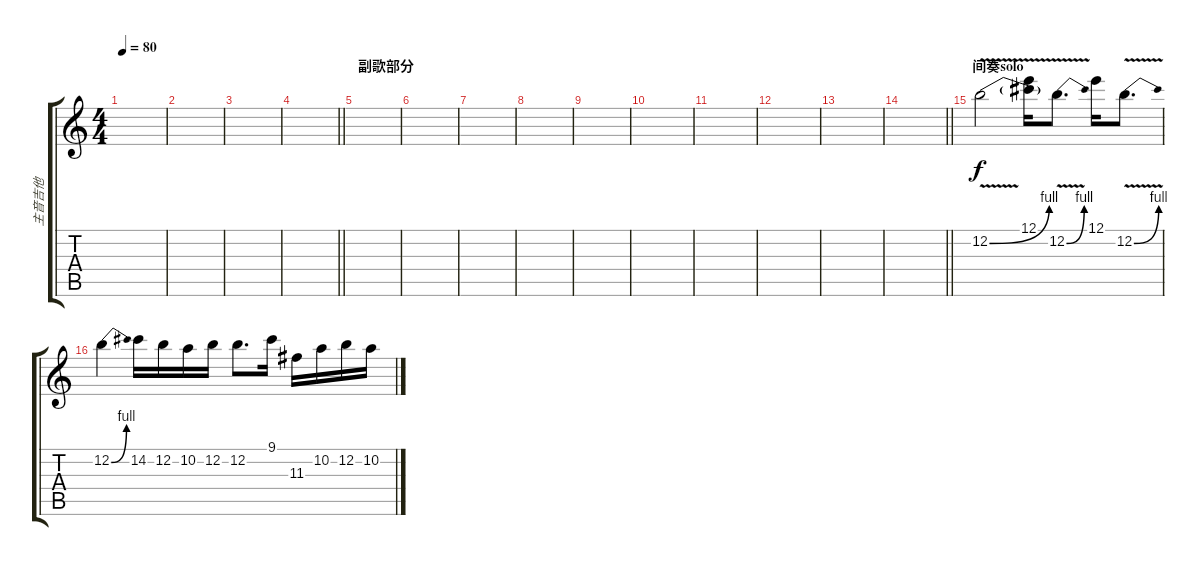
\track ("主音吉他" "主音吉他") {instrument distortionguitar}
\staff {score tabs}
\tuning (E4 B3 G3 D3 A2 E2) {hide}
\ts (4 4)
\tempo 80
\clef g2
\ks c
|
|
|
\barLineRight lightlight
|
\section ("" "副歌部分")
|
|
|
|
|
|
|
|
|
\barLineRight lightlight
|
\section ("" "间奏solo")
12.2{be (bend 0 0 60 4) v}.2 (12.1 12.2{t}).16 12.2{be (bend 0 0 60 4) v}.8{d} 12.1.16 12.2{be (bend 0 0 60 4) v}.8{d} |
12.2{be (bend 0 0 60 4)}.4 14.2.16 12.2.16 10.2.16 12.2.16 12.2.8{d} 9.1.16 11.3.16 10.2.16 12.2.16 10.2.16
